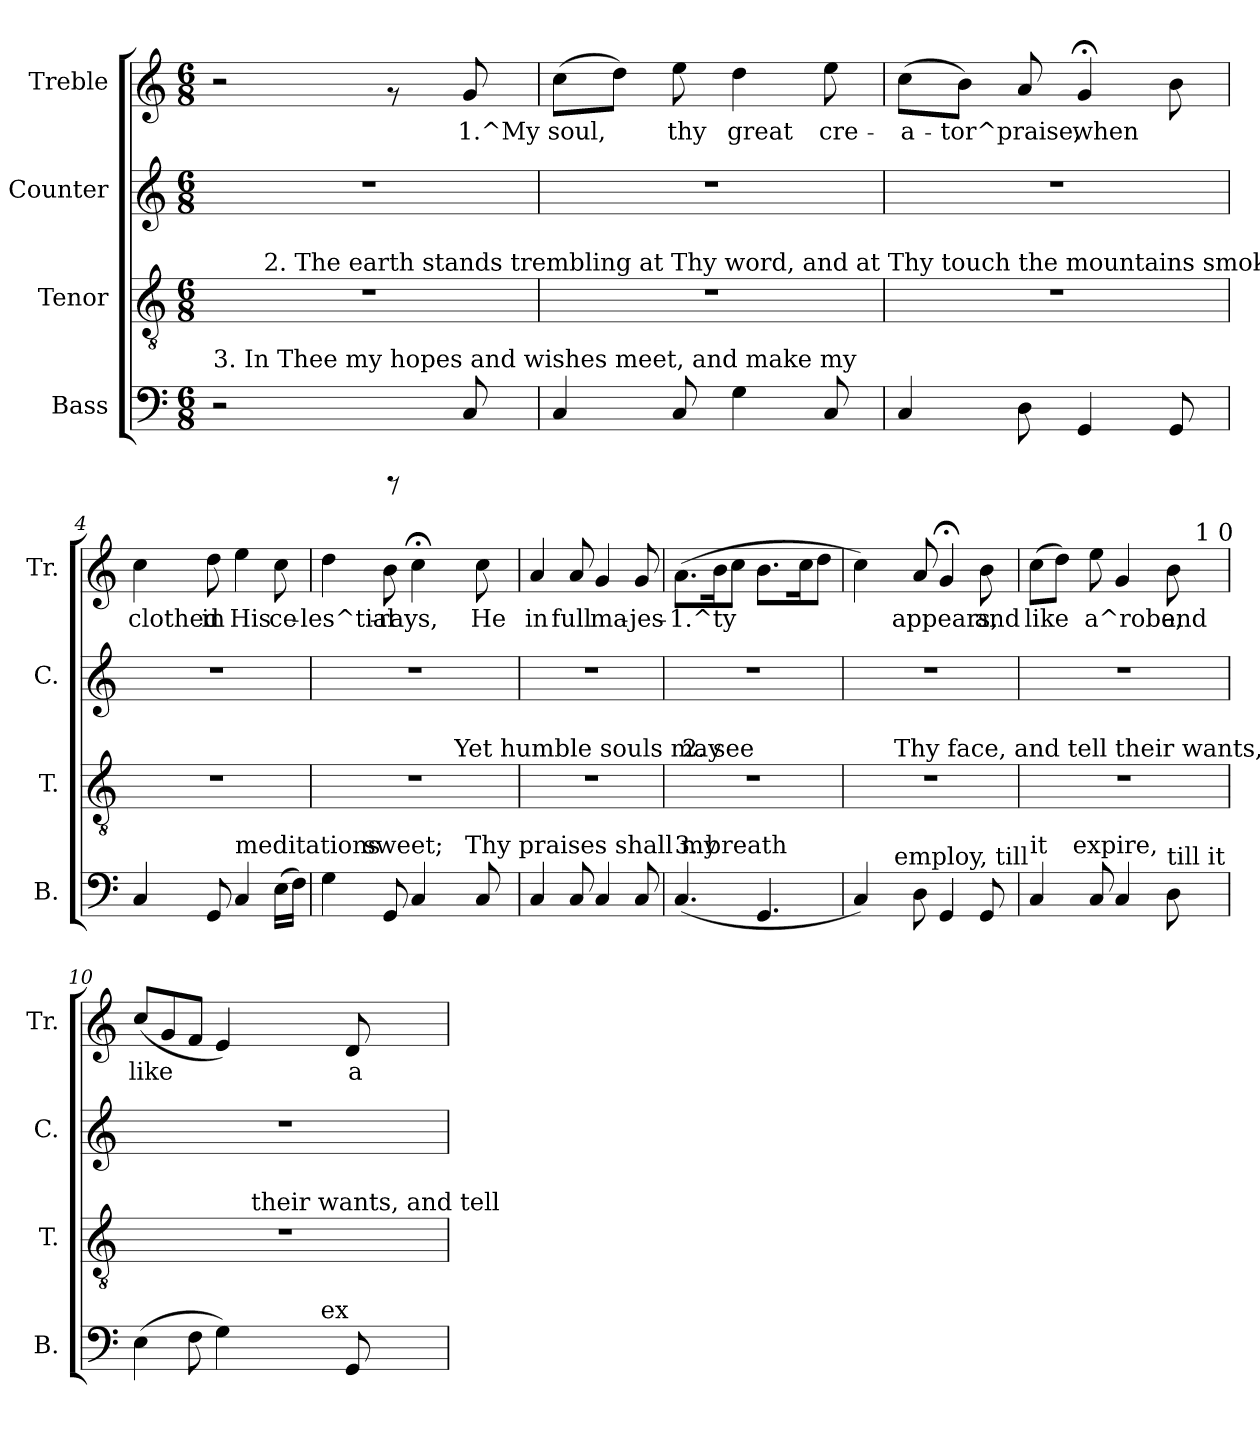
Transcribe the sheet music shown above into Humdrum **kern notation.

**kern	**text	**kern	**kern	**kern	**text
*part4	*part4	*part3	*part2	*part1	*part1
*staff4	*staff4	*staff3	*staff2	*staff1	*staff1
*I"Bass	*	*I"Tenor	*I"Counter	*I"Treble	*
*I'B.	*	*I'T.	*I'C.	*I'Tr.	*
!!LO:PB:g=z
*stria5	*	*stria5	*stria5	*stria5	*
*clefF4	*	*clefGv2	*clefG2	*clefG2	*
*k[]	*	*k[]	*k[]	*k[]	*
*C:	*	*C:	*C:	*C:	*
*M6/8	*	*M6/8	*M6/8	*M6/8	*
=1	=1	=1	=1	=1	=1
!LO:TX:a:t=3. In Thee my hopes and wishes meet, and make my	!	!	!	!	!
*	*	*^	*	*	*
2r	.	2.r	16.ryy	2.r	2r	.
!	!	!	!LO:TX:a:t=2. The earth stands trembling at Thy word, and at Thy touch the mountains smoke,	!	!	!
.	.	.	2ryy	.	.	.
8rCCC	.	.	.	.	8rf	.
.	.	.	8ryy	.	.	.
!	!LO:LY:a:rj	!	!	!	!	!LO:LY:b:rj
8C/	.	.	.	.	8g/	1.^My
.	.	.	32ryy	.	.	.
=2	=2	=2	=2	=2	=2	=2
!	!LO:LY:a:rj	!	!	!	!	!LO:LY:b:rj
*	*	*v	*v	*	*	*
4C/	.	2.r	2.r	(>8cc\L	soul,
!	!	!	!	!	!LO:LY:b:rj
.	.	.	.	8dd\J)	.
!	!LO:LY:a:rj	!	!	!	!LO:LY:b:rj
8C/	.	.	.	8ee\	thy
!	!LO:LY:a:rj	!	!	!	!LO:LY:b:rj
4G\	.	.	.	4dd\	great
!	!LO:LY:a:rj	!	!	!	!LO:LY:b:rj
8C/	.	.	.	8ee\	cre-
=3	=3	=3	=3	=3	=3
!	!LO:LY:a:rj	!	!	!	!LO:LY:b:rj
4C/	.	2.r	2.r	(>8cc\L	-a-
!	!	!	!	!	!LO:LY:b:rj
.	.	.	.	8b\J)	-tor^praise,
!	!LO:LY:a:rj	!	!	!	!LO:LY:b:rj
8D\	.	.	.	8a/	.
!	!LO:LY:a:rj	!	!	!	!LO:LY:b:rj
4GG/	.	.	.	4g;</	when
!	!LO:LY:a:rj	!	!	!	!LO:LY:b:rj
8GG/	.	.	.	8b\	.
=4	=4	=4	=4	=4	=4
!	!LO:LY:a:rj	!	!	!	!LO:LY:b:rj
4C/	.	2.r	2.r	4cc\	clothed
!	!LO:LY:a:rj	!	!	!	!LO:LY:b:rj
8GG/	.	.	.	8dd\	in
!LO:TX:a:t=meditations	!	!	!	!	!
!	!LO:LY:a:rj	!	!	!	!LO:LY:b:rj
4C/	.	.	.	4ee\	His
!	!LO:LY:a:rj	!	!	!	!LO:LY:b:rj
(>16E\L	.	.	.	8cc\	ce-
!	!LO:LY:a:rj	!	!	!	!
16F\J)	.	.	.	.	.
=5	=5	=5	=5	=5	=5
!	!LO:LY:a:rj	!	!	!	!LO:LY:b:rj
*^	*	*^	*	*	*
*	*^	*	*	*	*	*	*
4G\	8ryy	2ryy	.	2.r	2ryy	2.r	4dd>\	-les^tial-
.	32.ryy	.	.	.	.	.	.	.
!	!LO:TX:a:t=sweet;	!	!	!	!	!	!	!
.	2ryy	.	.	.	.	.	.	.
!	!	!	!LO:LY:a:rj	!	!	!	!	!LO:LY:b:rj
8GG/	.	.	.	.	.	.	8b\	-rays,
!	!	!	!LO:LY:a:rj	!	!	!	!	!LO:LY:b:rj
4C/	.	.	.	.	.	.	4cc;<\	.
.	.	16.ryy	.	.	16ryy	.	.	.
!	!	!	!	!	!LO:TX:a:t=Yet humble souls may	!	!	!
.	.	.	.	.	8.ryy	.	.	.
!	!	!LO:TX:a:t=Thy praises shall my	!	!	!	!	!	!
.	.	8ryy	.	.	.	.	.	.
!	!	!	!LO:LY:a:rj	!	!	!	!	!LO:LY:b:rj
8C/	.	.	.	.	.	.	8cc\	He
.	16ryy	.	.	.	.	.	.	.
.	.	32ryy	.	.	.	.	.	.
.	64ryy	.	.	.	.	.	.	.
=6	=6	=6	=6	=6	=6	=6	=6	=6
!	!	!	!LO:LY:a:rj	!	!	!	!	!LO:LY:b:rj
*v	*v	*v	*	*	*	*	*	*
*	*	*v	*v	*	*	*
4C/	.	2.r	2.r	4a/	in
!	!LO:LY:a:rj	!	!	!	!LO:LY:b:rj
8C/	.	.	.	8a/	full
!	!LO:LY:a:rj	!	!	!	!LO:LY:b:rj
4C/	.	.	.	4g/	ma-
!	!LO:LY:a:rj	!	!	!	!LO:LY:b:rj
8C/	.	.	.	8g/	-jes-
!!LO:LB:g=z
=7	=7	=7	=7	=7	=7
!LO:TX:a:t=3. breath	!	!	!	!	!
!	!LO:LY:a:rj	!	!	!	!LO:LY:b:rj
*	*	*^	*	*	*
(<4.C/	.	2.r	64ryy	2.r	(>8.a\L	-1.^ty-
!	!	!	!LO:TX:a:t=2. see	!	!	!
.	.	.	2ryy	.	.	.
!	!	!	!	!	!	!LO:LY:b:rj
.	.	.	.	.	16b\	--
!	!	!	!	!	!	!LO:LY:b:rj
.	.	.	.	.	8cc\J	--
!	!LO:LY:a:rj	!	!	!	!	!LO:LY:b:rj
4.GG/	.	.	.	.	8.b\L	--
.	.	.	8...ryy	.	.	.
!	!	!	!	!	!	!LO:LY:b:rj
.	.	.	.	.	16cc\	--
!	!	!	!	!	!	!LO:LY:b:rj
.	.	.	.	.	8dd\J	--
=8	=8	=8	=8	=8	=8	=8
!	!LO:LY:a:rj	!	!	!	!	!LO:LY:b:rj
*^	*	*	*	*	*	*
4C/)	8ryy	.	2.r	8ryy	2.r	4cc\)	--
.	32.ryy	.	.	32.ryy	.	.	.
!	!	!	!	!LO:TX:a:t=Thy face, and tell their wants, and tell	!	!	!
!	!LO:TX:a:t=employ, till	!	!	!	!	!	!
.	2ryy	.	.	2ryy	.	.	.
!	!	!LO:LY:a:rj	!	!	!	!	!LO:LY:b:rj
8D\	.	.	.	.	.	8a/	-appears,
!	!	!LO:LY:a:rj	!	!	!	!	!LO:LY:b:rj
4GG/	.	.	.	.	.	4g;</	.
!	!	!LO:LY:a:rj	!	!	!	!	!LO:LY:b:rj
8GG/	.	.	.	.	.	8b\	and
.	16ryy	.	.	16ryy	.	.	.
.	64ryy	.	.	64ryy	.	.	.
=9	=9	=9	=9	=9	=9	=9	=9
!LO:TX:a:t=it	!	!	!	!	!	!	!
!	!	!LO:LY:a:rj	!	!	!	!	!LO:LY:b:rj
*	*	*	*v	*v	*	*^	*
4C/	8.ryy	.	2.r	2.r	(>8cc\L	2ryy	like
!	!	!	!	!	!	!	!LO:LY:b:rj
.	.	.	.	.	8dd\J)	.	.
!	!LO:TX:a:t=expire,	!	!	!	!	!	!
.	2ryy	.	.	.	.	.	.
!	!	!LO:LY:a:rj	!	!	!	!	!LO:LY:b:rj
8C/	.	.	.	.	8ee\	.	a^robe,
!	!	!LO:LY:a:rj	!	!	!	!	!LO:LY:b:rj
4C/	.	.	.	.	4g/	.	.
.	.	.	.	.	.	8..ryy	.
!LO:TX:a:t=till it	!	!	!	!	!	!	!
!	!	!LO:LY:a:rj	!	!	!	!	!LO:LY:b:rj
8D\	.	.	.	.	8b\	.	and
.	16ryy	.	.	.	.	.	.
!	!	!	!	!	!	!LO:TX:a:t=1 0	!
.	.	.	.	.	.	32ryy	.
=10	=10	=10	=10	=10	=10	=10	=10
!	!	!LO:LY:a:rj	!	!	!	!	!LO:LY:b:rj
*	*	*	*^	*	*v	*v	*
(>4E\	2ryy	.	2.r	2ryy	2.r	(<8cc/L	like
!	!	!	!	!	!	!	!LO:LY:b:rj
.	.	.	.	.	.	8g/	.
!	!	!LO:LY:a:rj	!	!	!	!	!LO:LY:b:rj
8F\	.	.	.	.	.	8f/J	.
!	!	!LO:LY:a:rj	!	!	!	!	!LO:LY:b:rj
4G\)	.	.	.	.	.	4e/)	.
.	16..ryy	.	.	64ryy	.	.	.
!	!	!	!	!LO:TX:a:t=their wants, and tell	!	!	!
.	.	.	.	8...ryy	.	.	.
!	!LO:TX:a:t=ex	!	!	!	!	!	!
.	8ryy	.	.	.	.	.	.
!	!	!LO:LY:a:rj	!	!	!	!	!LO:LY:b:rj
8GG/	.	.	.	.	.	8d/	a
.	64ryy	.	.	.	.	.	.
*v	*v	*	*	*	*	*	*
*	*	*v	*v	*	*	*
=	=	=	=	=	=
*-	*-	*-	*-	*-	*-
